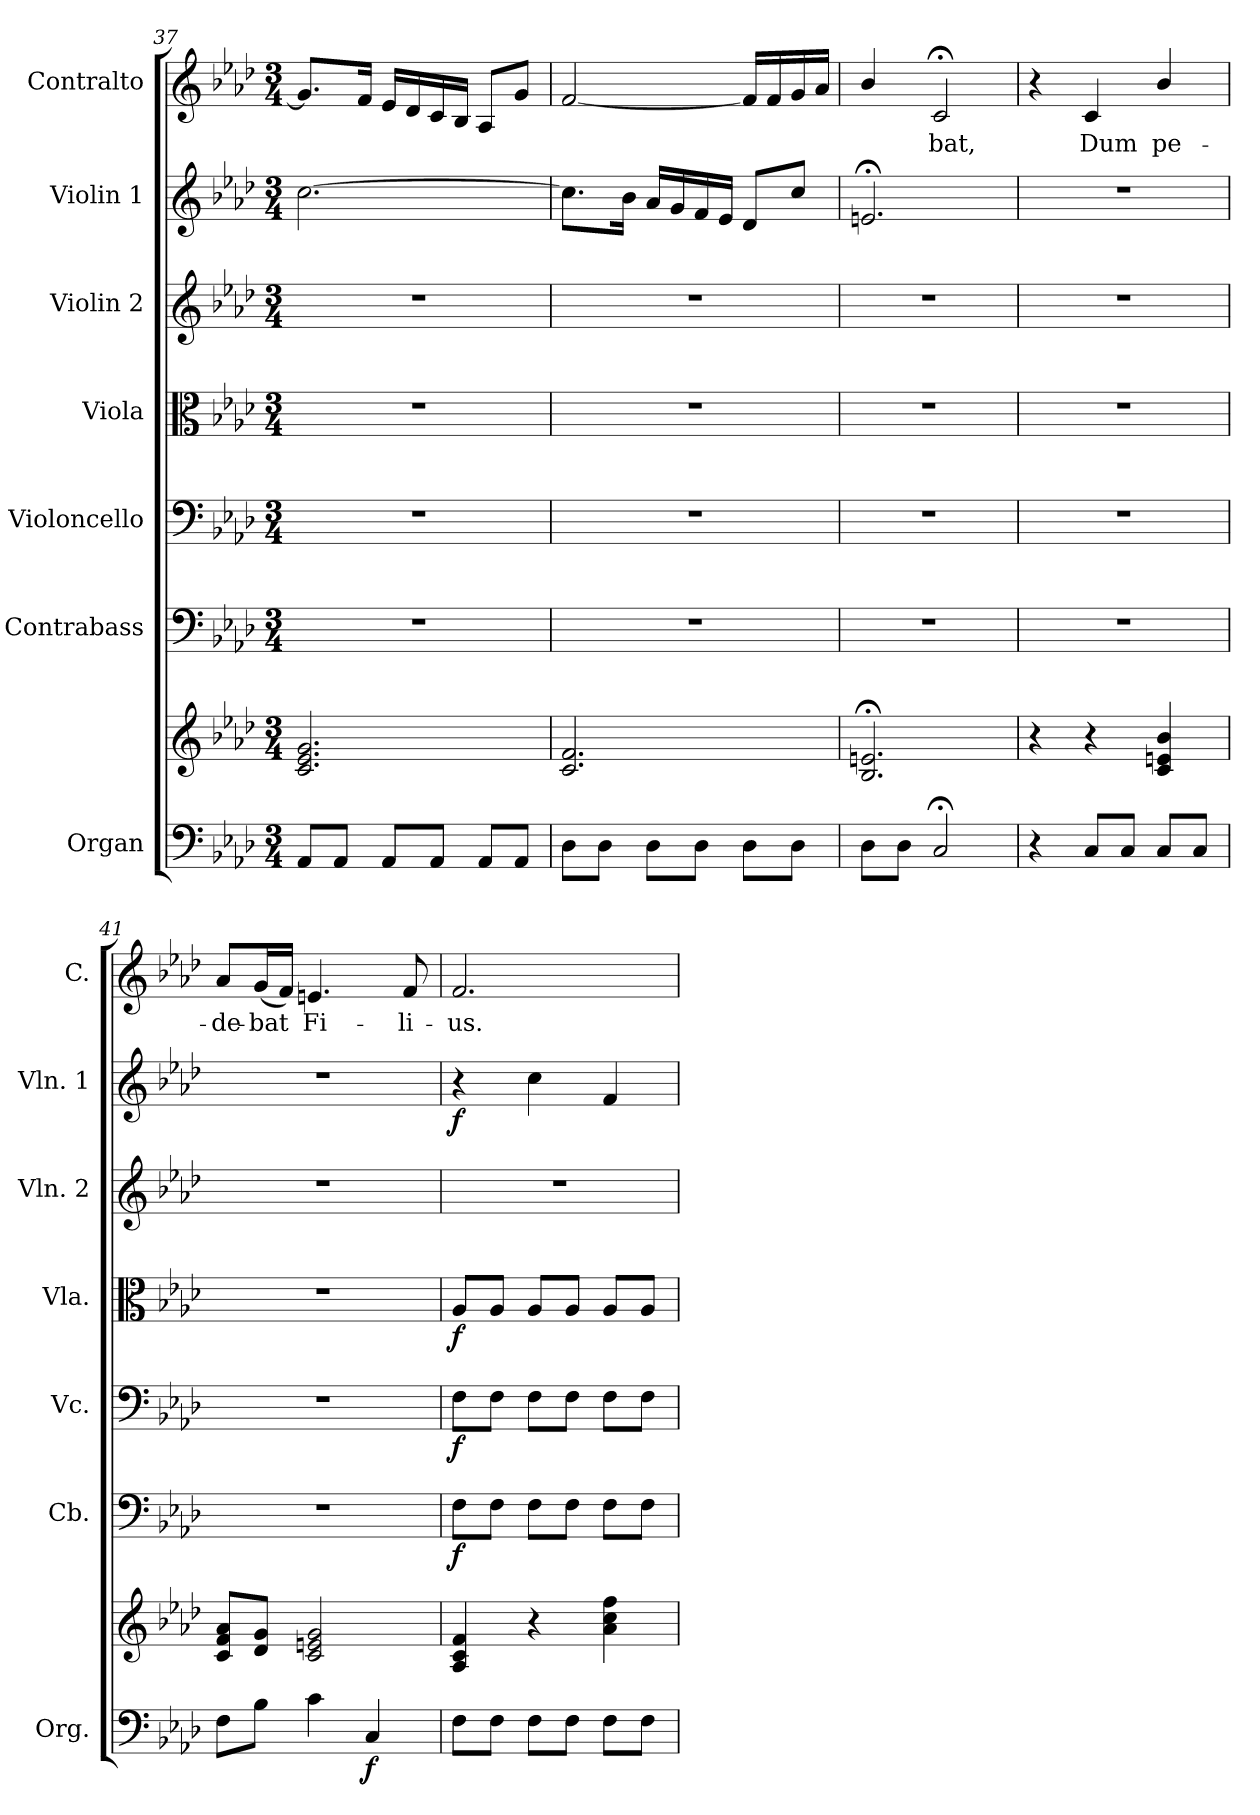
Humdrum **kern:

**kern	**kern	**dynam	**kern	**dynam	**kern	**dynam	**kern	**dynam	**kern	**kern	**dynam	**kern	**text
*part7	*part7	*part7	*part6	*part6	*part5	*part5	*part4	*part4	*part3	*part2	*part2	*part1	*part1
*staff8	*staff7	*staff7/8	*staff6	*staff6	*staff5	*staff5	*staff4	*staff4	*staff3	*staff2	*staff2	*staff1	*staff1
*I"Organ	*	*	*I"Contrabass	*	*I"Violoncello	*	*I"Viola	*	*I"Violin 2	*I"Violin 1	*	*I"Contralto	*
*I'Org.	*	*	*I'Cb.	*	*I'Vc.	*	*I'Vla.	*	*I'Vln. 2	*I'Vln. 1	*	*I'C.	*
!!LO:PB:g=z
*clefF4	*clefG2	*	*clefF4	*	*clefF4	*	*clefC3	*	*clefG2	*clefG2	*	*clefG2	*
*	*	*	*ITrd7c12	*	*	*	*	*	*	*	*	*	*
*k[b-e-a-d-]	*k[b-e-a-d-]	*	*k[b-e-a-d-]	*	*k[b-e-a-d-]	*	*k[b-e-a-d-]	*	*k[b-e-a-d-]	*k[b-e-a-d-]	*	*k[b-e-a-d-]	*
*f:	*f:	*	*f:	*	*f:	*	*f:	*	*f:	*f:	*	*f:	*
*M3/4	*M3/4	*	*M3/4	*	*M3/4	*	*M3/4	*	*M3/4	*M3/4	*	*M3/4	*
=37	=37	=37	=37	=37	=37	=37	=37	=37	=37	=37	=37	=37	=37
8AA-/L	2.c/ 2.e-/ 2.g/	.	2.r	.	2.r	.	2.r	.	2.r	[2.cc\	.	8.g/L]	.
8AA-/J	.	.	.	.	.	.	.	.	.	.	.	.	.
.	.	.	.	.	.	.	.	.	.	.	.	16f/Jk	.
8AA-/L	.	.	.	.	.	.	.	.	.	.	.	16e-/LL	.
.	.	.	.	.	.	.	.	.	.	.	.	16d-/	.
8AA-/J	.	.	.	.	.	.	.	.	.	.	.	16c/	.
.	.	.	.	.	.	.	.	.	.	.	.	16B-/JJ	.
8AA-/L	.	.	.	.	.	.	.	.	.	.	.	8A-/L	.
8AA-/J	.	.	.	.	.	.	.	.	.	.	.	8g/J	.
=38	=38	=38	=38	=38	=38	=38	=38	=38	=38	=38	=38	=38	=38
8D-\L	2.c/ 2.f/	.	2.r	.	2.r	.	2.r	.	2.r	8.cc\L]	.	[2f/	.
8D-\J	.	.	.	.	.	.	.	.	.	.	.	.	.
.	.	.	.	.	.	.	.	.	.	16b-\Jk	.	.	.
8D-\L	.	.	.	.	.	.	.	.	.	16a-/LL	.	.	.
.	.	.	.	.	.	.	.	.	.	16g/	.	.	.
8D-\J	.	.	.	.	.	.	.	.	.	16f/	.	.	.
.	.	.	.	.	.	.	.	.	.	16e-/JJ	.	.	.
8D-\L	.	.	.	.	.	.	.	.	.	8d-/L	.	16f/LL]	.
.	.	.	.	.	.	.	.	.	.	.	.	16f/	.
8D-\J	.	.	.	.	.	.	.	.	.	8cc/J	.	16g/	.
.	.	.	.	.	.	.	.	.	.	.	.	16a-/JJ	.
=39	=39	=39	=39	=39	=39	=39	=39	=39	=39	=39	=39	=39	=39
8D-\L	2.B-/;< 2.en/;<	.	2.r	.	2.r	.	2.r	.	2.r	2.en;</	.	4b-/	.
8D-\J	.	.	.	.	.	.	.	.	.	.	.	.	.
!	!	!	!	!	!	!	!	!	!	!	!	!	!LO:LY:b
2C;</	.	.	.	.	.	.	.	.	.	.	.	2c;</	-bat,
=40	=40	=40	=40	=40	=40	=40	=40	=40	=40	=40	=40	=40	=40
4r	4r	.	2.r	.	2.r	.	2.r	.	2.r	2.r	.	4r	.
!	!	!	!	!	!	!	!	!	!	!	!	!	!LO:LY:b
8C/L	4r	.	.	.	.	.	.	.	.	.	.	4c/	Dum
8C/J	.	.	.	.	.	.	.	.	.	.	.	.	.
!	!	!	!	!	!	!	!	!	!	!	!	!	!LO:LY:b
8C/L	4c/ 4en/ 4b-/	.	.	.	.	.	.	.	.	.	.	4b-/	pe-
8C/J	.	.	.	.	.	.	.	.	.	.	.	.	.
=41	=41	=41	=41	=41	=41	=41	=41	=41	=41	=41	=41	=41	=41
!	!	!	!	!	!	!	!	!	!	!	!	!	!LO:LY:b
8F\L	8c/ 8f/ 8a-/L	.	2.r	.	2.r	.	2.r	.	2.r	2.r	.	8a-/L	-de-
!	!	!	!	!	!	!	!	!	!	!	!	!	!LO:LY:b
8B-\J	8d-/ 8g/J	.	.	.	.	.	.	.	.	.	.	(<16g/L	-bat
.	.	.	.	.	.	.	.	.	.	.	.	16f/JJ)	.
!	!	!	!	!	!	!	!	!	!	!	!	!	!LO:LY:b
4c\	2c/ 2en/ 2g/	.	.	.	.	.	.	.	.	.	.	4.eni/	Fi-
!	!	!LO:DY:b=2	!	!	!	!	!	!	!	!	!	!	!
4C/	.	f	.	.	.	.	.	.	.	.	.	.	.
!	!	!	!	!	!	!	!	!	!	!	!	!	!LO:LY:b
.	.	.	.	.	.	.	.	.	.	.	.	8f/	-li-
!!LO:PB:g=z
=42	=42	=42	=42	=42	=42	=42	=42	=42	=42	=42	=42	=42	=42
!	!	!	!	!LO:DY:b	!	!LO:DY:b	!	!LO:DY:b	!	!	!LO:DY:b	!	!LO:LY:b
8F\L	4A-/ 4c/ 4f/	.	8FF\L	f	8F\L	f	8A-/L	f	2.r	4r	f	2.f/	-us.
8F\J	.	.	8FF\J	.	8F\J	.	8A-/J	.	.	.	.	.	.
8F\L	4r	.	8FF\L	.	8F\L	.	8A-/L	.	.	4cc\	.	.	.
8F\J	.	.	8FF\J	.	8F\J	.	8A-/J	.	.	.	.	.	.
8F\L	4a-\ 4cc\ 4ff\	.	8FF\L	.	8F\L	.	8A-/L	.	.	4f/	.	.	.
8F\J	.	.	8FF\J	.	8F\J	.	8A-/J	.	.	.	.	.	.
=	=	=	=	=	=	=	=	=	=	=	=	=	=
*-	*-	*-	*-	*-	*-	*-	*-	*-	*-	*-	*-	*-	*-
